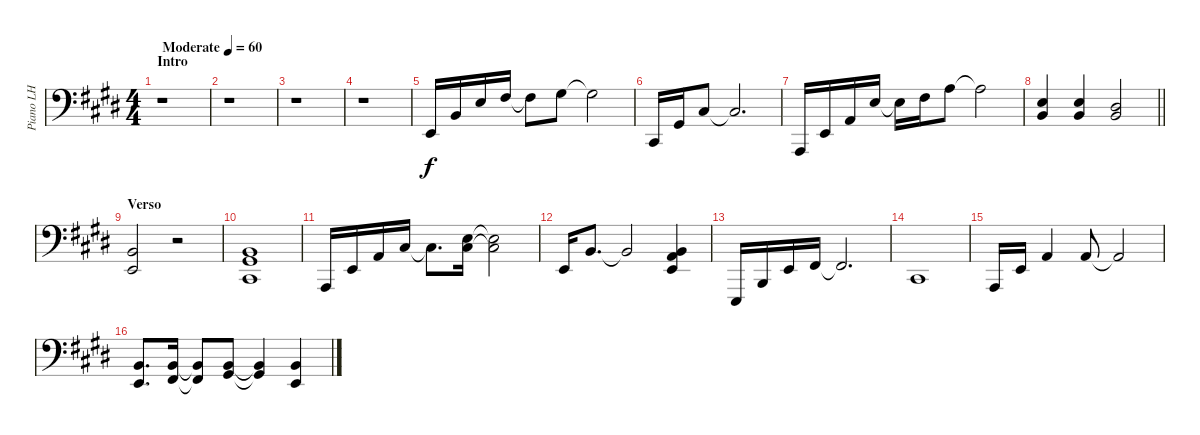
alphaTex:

\track ("Piano LH" "Piano LH") {instrument brightacousticpiano}
\staff {score}
\tuning (G2 D2 A1 E1 B0) {hide}
\ts (4 4)
\section ("" "Intro")
\tempo (60 "Moderate")
\clef f4
\ks e
r.1{dy f instrument brightacousticpiano} |
r.1 |
r.1 |
r.1 |
2.2.16 4.1.16 9.1.16 11.1.16 11.1{t}.8 13.1.8 13.1{t}.2 |
4.3.16 1.1.16 6.1.8 6.1{t}.2{d} |
0.3.16 2.2.16 2.1.16 9.1.16 9.1{t}.16 11.1.16 14.1.8 14.1{t}.2 |
\barLineRight lightlight
(4.1 14.2).4 (9.1 9.2).4 (4.1 13.2).2 |
\section ("" "Verso")
(4.1 2.2).2 r.2 |
(4.1 6.2 4.3).1 |
0.3.16 2.2.16 2.1.16 6.1.16 6.1{t}.8{d} (6.1 14.2).16 (6.1{t} 14.2{t}).2 |
2.2.16 4.1.8{d} 4.1{t}.2 (4.1 7.2 7.3).4 |
0.4.16 2.3.16 2.2.16 4.2.16 4.2{t}.2{d} |
4.3.1 |
0.3.16 2.2.16 2.1.4 2.1.8 2.1{t}.2 |
(4.1 2.2).8{d} (4.1 4.2).16 (4.1{t} 4.2{t}).8 (1.1 9.2).8 (1.1{t} 9.2{t}).4 (4.1 2.2).4
